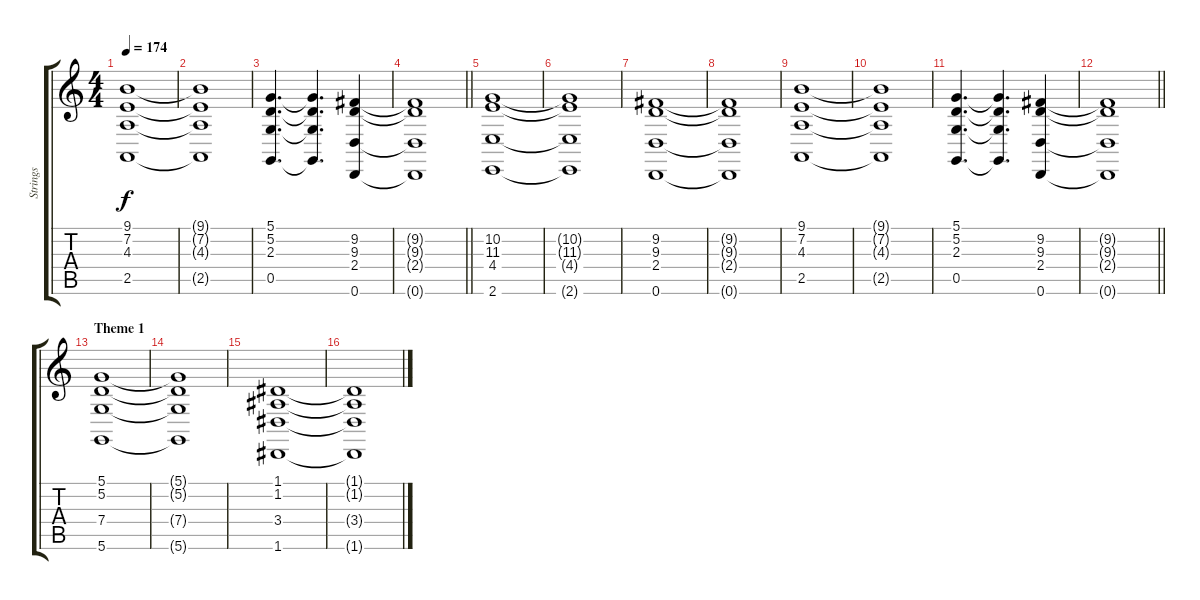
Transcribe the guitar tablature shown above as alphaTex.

\track ("Strings" "Strings") {instrument stringensemble1}
\staff {score tabs}
\tuning (D4 A3 F3 C3 G2 D2) {hide}
\ts (4 4)
\tempo 174
\clef g2
\ks c
(9.1 7.2 4.3 2.5).1{dy f} |
(9.1{t} 7.2{t} 4.3{t} 2.5{t}).1 |
(5.1 5.2 2.3 0.5).4{d} (5.1{t} 5.2{t} 2.3{t} 0.5{t}).4{d} (9.2 9.3 2.4 0.6).4 |
\barLineRight lightlight
(9.2{t} 9.3{t} 2.4{t} 0.6{t}).1 |
(10.2 11.3 4.4 2.6).1 |
(10.2{t} 11.3{t} 4.4{t} 2.6{t}).1 |
(9.2 9.3 2.4 0.6).1 |
(9.2{t} 9.3{t} 2.4{t} 0.6{t}).1 |
(9.1 7.2 4.3 2.5).1 |
(9.1{t} 7.2{t} 4.3{t} 2.5{t}).1 |
(5.1 5.2 2.3 0.5).4{d} (5.1{t} 5.2{t} 2.3{t} 0.5{t}).4{d} (9.2 9.3 2.4 0.6).4 |
\barLineRight lightlight
(9.2{t} 9.3{t} 2.4{t} 0.6{t}).1 |
\section ("" "Theme 1")
(5.1 5.2 7.4 5.6).1 |
(5.1{t} 5.2{t} 7.4{t} 5.6{t}).1 |
(1.1 1.2 3.4 1.6).1 |
(1.1{t} 1.2{t} 3.4{t} 1.6{t}).1
